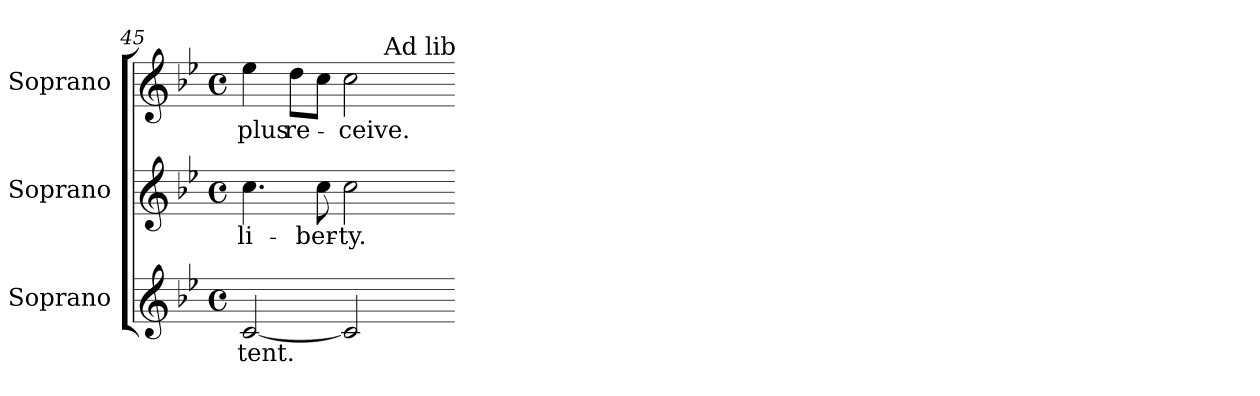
**kern	**text	**kern	**text	**kern	**text
*part3	*part3	*part2	*part2	*part1	*part1
*staff3	*staff3	*staff2	*staff2	*staff1	*staff1
*I"Soprano	*	*I"Soprano	*	*I"Soprano	*
*I'S.	*	*I'S.	*	*I'S.	*
*clefG2	*	*clefG2	*	*clefG2	*
*k[b-e-]	*	*k[b-e-]	*	*k[b-e-]	*
*B-:	*	*B-:	*	*B-:	*
*M4/4	*	*M4/4	*	*M4/4	*
*met(c)	*	*met(c)	*	*met(c)	*
=45	=45	=45	=45	=45	=45
!	!LO:LY:b:color=#000000	!	!	!	!
!	!	!	!LO:LY:b:color=#000000	!	!
!	!	!	!	!	!LO:LY:b:color=#000000
*	*	*	*	*^	*
[<2ci/	-tent.	4.cci\	li-	4ee-i\	2ryy	-plus
!	!	!	!	!	!	!LO:LY:b:color=#000000
.	.	.	.	8ddi\L	.	re-
!	!	!	!LO:LY:b:color=#000000	!	!	!
.	.	8cci\	-ber-	8cci\J	.	.
!	!	!	!LO:LY:b:color=#000000	!	!	!
!	!	!	!	!	!	!LO:LY:b:color=#000000
2ci/]	.	2cci\	-ty.	2cci\	8ryy	-ceive.
.	.	.	.	.	32ryy	.
.	.	.	.	.	512ryy	.
!	!	!	!	!	!LO:TX:a:t=Ad lib	!
.	.	.	.	.	4ryy	.
.	.	.	.	.	16ryy	.
.	.	.	.	.	64...ryy	.
*	*	*	*	*v	*v	*
=-	=-	=-	=-	=-	=-
*-	*-	*-	*-	*-	*-
